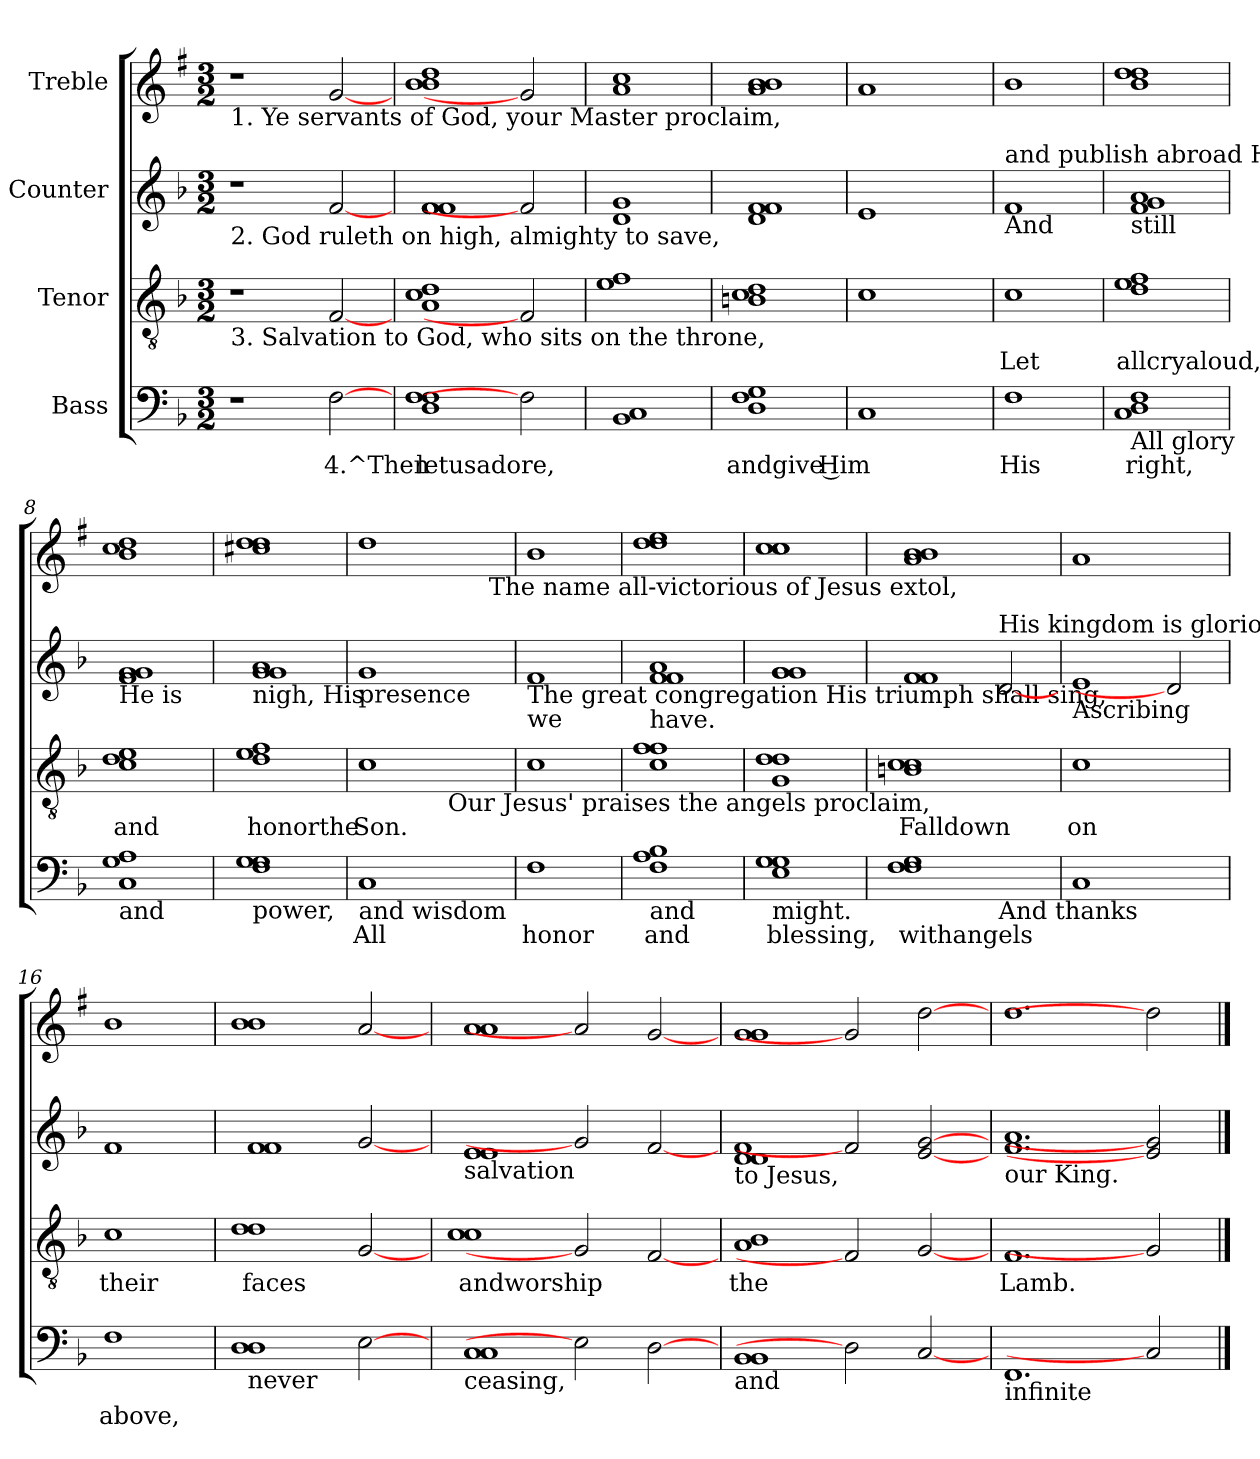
**kern	**text	**kern	**text	**kern	**kern
*part4	*part4	*part3	*part3	*part2	*part1
*staff4	*staff4	*staff3	*staff3	*staff2	*staff1
*I"Bass	*	*I"Tenor	*	*I"Counter	*I"Treble
!!LO:PB:g=z
*stria5	*	*stria5	*	*stria5	*stria5
*clefF4	*	*clefGv2	*	*clefG2	*clefG2
*	*	*	*	*	*ITrd1c2
*k[b-]	*	*k[b-]	*	*k[b-]	*k[b-]
*F:	*	*F:	*	*F:	*F:
*M3/2	*	*M3/2	*	*M3/2	*M3/2
=1	=1	=1	=1	=1	=1
!	!	!	!	!	!LO:TX:b:t=1. Ye servants of God, your Master proclaim,
!	!	!	!	!LO:TX:b:t=2. God ruleth on high, almighty to save,	!
!	!	!LO:TX:b:t=3. Salvation to God, who sits on the throne,	!	!	!
1r	.	1r	.	1r	1r
!	!LO:LY:b:rj	!	!LO:LY:b:cj	!	!
[2F	4.^Then	[2F	.	[2f	[2f
=2	=2	=2	=2	=2	=2
!	!LO:LY:b:rj	!	!LO:LY:b:cj	!	!
1F 1F 1D	letusadore,	1c 1A 1d	.	1f 1f 1f	1cc 1a 1a
2F]	.	2F]	.	2f]	2f]
=3	=3	=3	=3	=3	=3
!	!LO:LY:b:rj	!	!LO:LY:b:cj	!	!
1BB- 1C	.	1f 1e	.	1d 1g	1b- 1g
=4	=4	=4	=4	=4	=4
!	!LO:LY:b:rj	!	!LO:LY:b:cj	!	!
1F 1D 1G	andgive Him	1d 1c 1Bn	.	1f 1f 1d	1a 1a 1g
=5	=5	=5	=5	=5	=5
!	!LO:LY:b:rj	!	!LO:LY:b:cj	!	!
1C	.	1c	.	1e	1g>
=6	=6	=6	=6	=6	=6
!	!	!	!	!LO:TX:a:t=and publish abroad His wonderful name.	!
!	!	!	!	!LO:TX:b:t=And	!
!	!LO:LY:b:rj	!	!LO:LY:b:cj	!	!
1F	His	1c	Let	1f	1a
=7	=7	=7	=7	=7	=7
!	!	!	!	!LO:TX:b:t=still	!
!LO:TX:b:t=All glory	!	!	!	!	!
!	!LO:LY:b:rj	!	!LO:LY:b:cj	!	!
1D 1C 1F	right,	1e 1d 1f	allcryaloud,	1g 1f 1a	1cc 1a 1cc
=8	=8	=8	=8	=8	=8
!	!	!	!	!LO:TX:b:t=He is	!
!LO:TX:b:t=and	!	!	!	!	!
!	!LO:LY:b:rj	!	!LO:LY:b:cj	!	!
(>1A 1G 1C	.	(>1d 1c 1e	and	(<1g 1f 1g	(>1b- 1a 1cc
=9	=9	=9	=9	=9	=9
!	!	!	!	!LO:TX:b:t=nigh, His	!
!LO:TX:b:t=power,	!	!	!	!	!
!	!LO:LY:b:rj	!	!LO:LY:b:cj	!	!
1G 1F 1G	.	1f 1e 1d	honorthe	1a 1g 1g	1cc 1cc 1bn
=10	=10	=10	=10	=10	=10
!	!	!	!	!LO:TX:b:t=presence	!
!LO:TX:b:t=and wisdom	!	!	!	!	!
!	!LO:LY:b:rj	!	!LO:LY:b:cj	!	!
*	*	*^	*	*	*^
1C	All	1c	2ryy	Son.	1g	1cc	2..ryy
.	.	.	8ryy	.	.	.	.
!	!	!	!LO:TX:b:t=Our Jesus' praises the angels proclaim,	!	!	!	!
.	.	.	4.ryy	.	.	.	.
!	!	!	!	!	!	!	!LO:TX:b:t=The name all-victorious of Jesus extol,
.	.	.	.	.	.	.	8ryy
=11	=11	=11	=11	=11	=11	=11	=11
!	!	!	!	!	!LO:TX:b:t=The great congregation His triumph shall sing,	!	!
!	!	!	!	!	!LO:TX:b:t=we	!	!
!	!LO:LY:b:rj	!	!	!LO:LY:b:cj	!	!	!
*	*	*v	*v	*	*	*v	*v
1F	honor	1c	.	1f	1a
=12	=12	=12	=12	=12	=12
!	!	!	!	!LO:TX:b:t=have.	!
!LO:TX:b:t=and	!	!	!	!	!
!	!LO:LY:b:rj	!	!LO:LY:b:cj	!	!
1B- 1F 1A	and	1f 1f 1c	.	1a 1f 1f	1dd> 1cc> 1cc>
=13	=13	=13	=13	=13	=13
!LO:TX:b:t=might.	!	!	!	!	!
!	!LO:LY:b:rj	!	!LO:LY:b:cj	!	!
1G 1G 1E	blessing,	1d 1d 1G	.	1g 1g 1g	1b- 1b- 1b-
=14	=14	=14	=14	=14	=14
!	!LO:LY:b:rj	!	!LO:LY:b:cj	!	!
1F 1F 1G	withangels	1c 1c 1Bn	Falldown	1f 1f	1a 1a 1g
!	!	!	!	!LO:TX:a:t=His kingdom is glorious and rules over all.	!
!LO:TX:b:t=And thanks	!	!	!	!	!
2ryy	.	2ryy	.	[2d	2ryy
=15	=15	=15	=15	=15	=15
!	!	!	!	!LO:TX:b:t=Ascribing	!
!	!LO:LY:b:rj	!	!LO:LY:b:cj	!	!
1C	.	1c	on	1e	1g
2ryy	.	2ryy	.	2d]	2ryy
=16	=16	=16	=16	=16	=16
!	!LO:LY:b:rj	!	!LO:LY:b:cj	!	!
1F	above,	1c	their	1f	1a
=17	=17	=17	=17	=17	=17
!LO:TX:b:t=never	!	!	!	!	!
!	!LO:LY:b:rj	!	!LO:LY:b:cj	!	!
1D 1D	.	1d 1d	faces	1f 1f	1a 1a
!	!LO:LY:b:rj	!	!LO:LY:b:cj	!	!
[2E	.	[2G	.	[2g	[2g>
=18	=18	=18	=18	=18	=18
!	!	!	!	!LO:TX:b:t=salvation	!
!LO:TX:b:t=ceasing,	!	!	!	!	!
!	!LO:LY:b:rj	!	!LO:LY:b:cj	!	!
1C 1C	.	1c 1c	andworship	1e 1e	1g> 1g>
2E]	.	2G]	.	2g]	2g]
!	!LO:LY:b:rj	!	!LO:LY:b:cj	!	!
[2D	.	[2F	.	[2f	[2f
=19	=19	=19	=19	=19	=19
!	!	!	!	!LO:TX:b:t=to Jesus,	!
!LO:TX:b:t=and	!	!	!	!	!
!	!LO:LY:b:rj	!	!LO:LY:b:cj	!	!
1BB- 1BB-	.	1B- 1A	the	1f 1d 1d	1f 1f
2D]	.	2F]	.	2f]	2f]
!	!LO:LY:b:rj	!	!LO:LY:b:cj	!	!
[2C	.	[2G	.	[2e [2g	[2cc
=20	=20	=20	=20	=20	=20
!	!	!	!	!LO:TX:b:t=our King.	!
!LO:TX:b:t=infinite	!	!	!	!	!
!	!LO:LY:b:rj	!	!LO:LY:b:cj	!	!
1.FF	.	1.F	Lamb.	1.f 1.a	1.cc
2C]	.	2G]	.	2e] 2g]	2cc]
==	==	==	==	==	==
*-	*-	*-	*-	*-	*-
